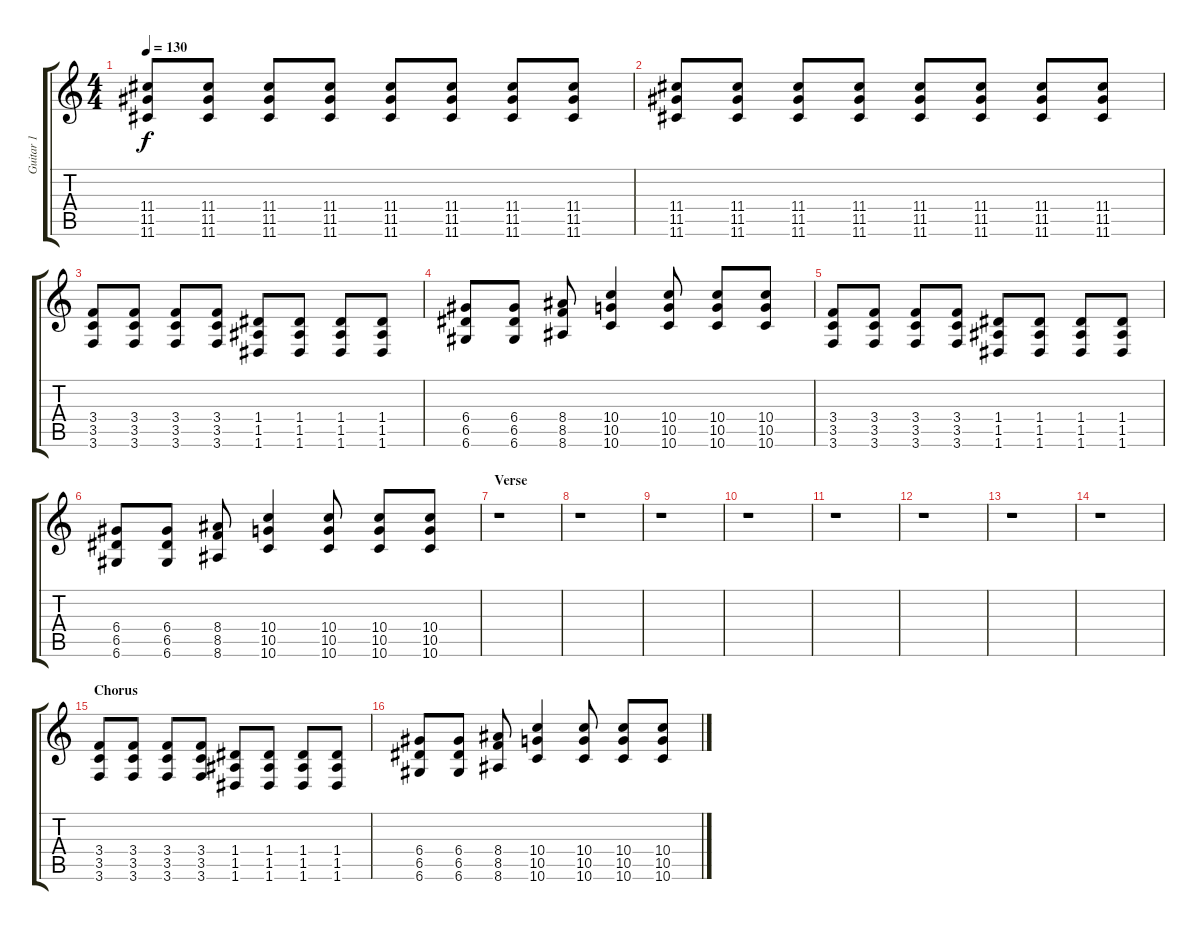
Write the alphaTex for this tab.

\track ("Guitar 1" "Guitar 1") {instrument distortionguitar}
\staff {score tabs}
\tuning (E4 B3 G3 D3 A2 D2) {hide}
\ts (4 4)
\tempo 130
\clef g2
\ks c
(11.4 11.5 11.6).8{dy f} (11.4 11.5 11.6).8 (11.4 11.5 11.6).8 (11.4 11.5 11.6).8 (11.4 11.5 11.6).8 (11.4 11.5 11.6).8 (11.4 11.5 11.6).8 (11.4 11.5 11.6).8 |
(11.4 11.5 11.6).8 (11.4 11.5 11.6).8 (11.4 11.5 11.6).8 (11.4 11.5 11.6).8 (11.4 11.5 11.6).8 (11.4 11.5 11.6).8 (11.4 11.5 11.6).8 (11.4 11.5 11.6).8 |
(3.4 3.5 3.6).8 (3.4 3.5 3.6).8 (3.4 3.5 3.6).8 (3.4 3.5 3.6).8 (1.4 1.5 1.6).8 (1.4 1.5 1.6).8 (1.4 1.5 1.6).8 (1.4 1.5 1.6).8 |
(6.4 6.5 6.6).8 (6.4 6.5 6.6).8 (8.4 8.5 8.6).8 (10.4 10.5 10.6).4 (10.4 10.5 10.6).8 (10.4 10.5 10.6).8 (10.4 10.5 10.6).8 |
(3.4 3.5 3.6).8 (3.4 3.5 3.6).8 (3.4 3.5 3.6).8 (3.4 3.5 3.6).8 (1.4 1.5 1.6).8 (1.4 1.5 1.6).8 (1.4 1.5 1.6).8 (1.4 1.5 1.6).8 |
(6.4 6.5 6.6).8 (6.4 6.5 6.6).8 (8.4 8.5 8.6).8 (10.4 10.5 10.6).4 (10.4 10.5 10.6).8 (10.4 10.5 10.6).8 (10.4 10.5 10.6).8 |
\section ("" "Verse")
r.1 |
r.1 |
r.1 |
r.1 |
r.1 |
r.1 |
r.1 |
r.1 |
\section ("" "Chorus")
(3.4 3.5 3.6).8 (3.4 3.5 3.6).8 (3.4 3.5 3.6).8 (3.4 3.5 3.6).8 (1.4 1.5 1.6).8 (1.4 1.5 1.6).8 (1.4 1.5 1.6).8 (1.4 1.5 1.6).8 |
(6.4 6.5 6.6).8 (6.4 6.5 6.6).8 (8.4 8.5 8.6).8 (10.4 10.5 10.6).4 (10.4 10.5 10.6).8 (10.4 10.5 10.6).8 (10.4 10.5 10.6).8
